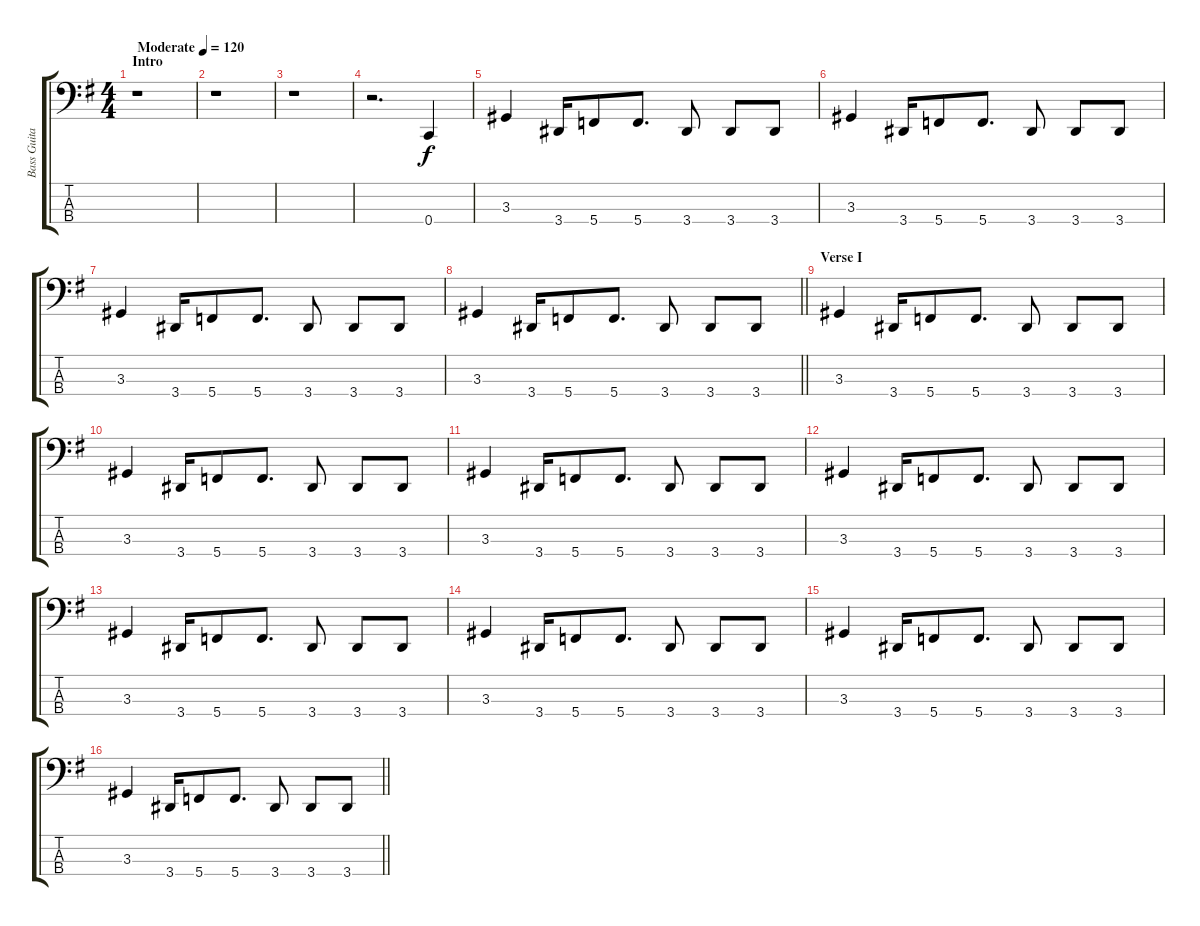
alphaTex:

\track ("Bass Guitar" "Bass Guita") {instrument electricbassfinger}
\staff {score tabs}
\tuning (Eb2 Bb1 F1 C1) {hide}
\ts (4 4)
\section ("" "Intro")
\tempo (120 "Moderate")
\clef f4
\ks g
r.1{dy f instrument electricbassfinger} |
r.1 |
r.1 |
r.2{d} 0.4.4 |
3.3.4 3.4.16 5.4.8 5.4.8{d} 3.4.8 3.4.8 3.4.8 |
3.3.4 3.4.16 5.4.8 5.4.8{d} 3.4.8 3.4.8 3.4.8 |
3.3.4 3.4.16 5.4.8 5.4.8{d} 3.4.8 3.4.8 3.4.8 |
\barLineRight lightlight
3.3.4 3.4.16 5.4.8 5.4.8{d} 3.4.8 3.4.8 3.4.8 |
\section ("" "Verse I")
3.3.4 3.4.16 5.4.8 5.4.8{d} 3.4.8 3.4.8 3.4.8 |
3.3.4 3.4.16 5.4.8 5.4.8{d} 3.4.8 3.4.8 3.4.8 |
3.3.4 3.4.16 5.4.8 5.4.8{d} 3.4.8 3.4.8 3.4.8 |
3.3.4 3.4.16 5.4.8 5.4.8{d} 3.4.8 3.4.8 3.4.8 |
3.3.4 3.4.16 5.4.8 5.4.8{d} 3.4.8 3.4.8 3.4.8 |
3.3.4 3.4.16 5.4.8 5.4.8{d} 3.4.8 3.4.8 3.4.8 |
3.3.4 3.4.16 5.4.8 5.4.8{d} 3.4.8 3.4.8 3.4.8 |
\barLineRight lightlight
3.3.4 3.4.16 5.4.8 5.4.8{d} 3.4.8 3.4.8 3.4.8
